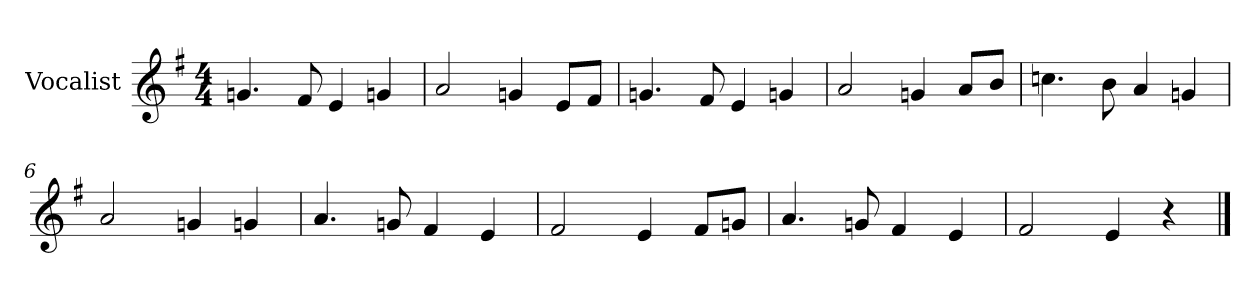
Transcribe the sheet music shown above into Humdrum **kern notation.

**kern
*part1
*staff1
*I"Vocalist
*k[f#]
*e:
*M4/4
=1
4.gn
8f#
4e
4gn
=2
2a
4gn
8eL
8f#J
=3
4.gn
8f#
4e
4gn
=4
2a
4gn
8aL
8bJ
=5
4.ccn
8b
4a
4gn
=6
2a
4gn
4gn
=7
4.a
8gn
4f#
4e
=8
2f#
4e
8f#L
8gnJ
=9
4.a
8gn
4f#
4e
=10
2f#
4e
4r
==
*-
